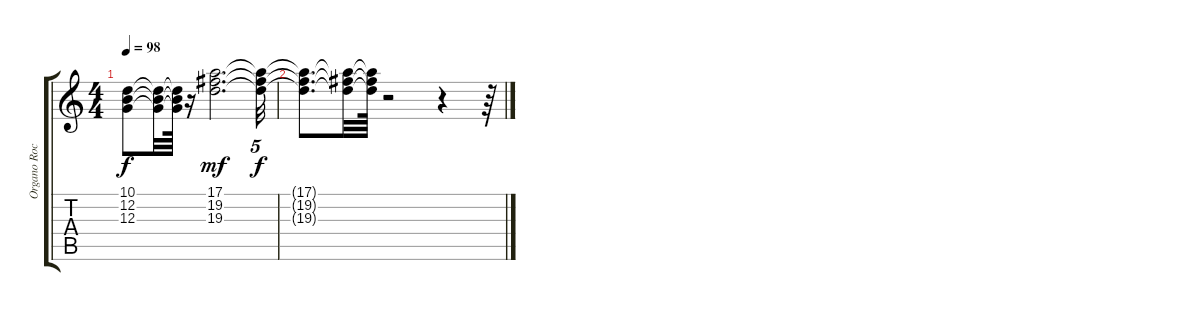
\track ("Organo Rock" "Organo Roc") {instrument rockorgan}
\staff {score tabs}
\tuning (E4 B3 G3 D3 A2 E2) {hide}
\ts (4 4)
\tempo 98
\clef g2
\ks c
(10.1{t} 12.2{t} 12.3{t}).8{dy f} (10.1{t} 12.2{t} 12.3{t}).32 (10.1{t} 12.2{t} 12.3{t}).64 r.16 (17.1 19.2 19.3).2{d dy mf} (17.1{t} 19.2{t} 19.3{t}).32{tu (5 4) dy f} |
(17.1{t} 19.2{t} 19.3{t}).8{d} (17.1{t} 19.2{t} 19.3{t}).32 (17.1{t} 19.2{t} 19.3{t}).64 r.2 r.4 r.64
